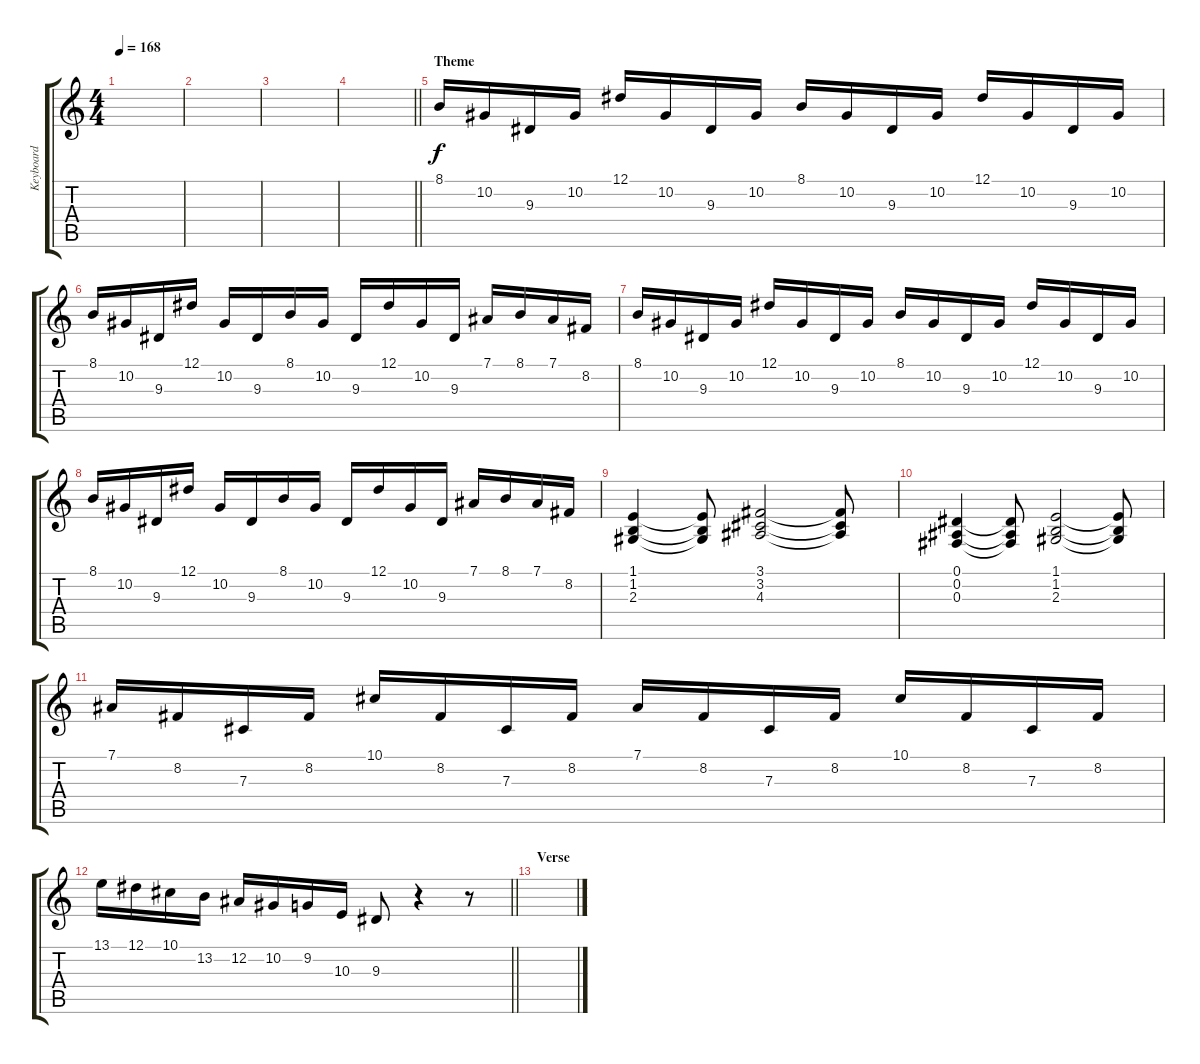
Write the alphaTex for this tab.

\track ("Keyboard" "Keyboard") {instrument harpsichord}
\staff {score tabs}
\tuning (Eb4 Bb3 Gb3 Db3 Ab2 Eb2) {hide}
\ts (4 4)
\tempo 168
\clef g2
\ks aminor
|
|
|
\barLineRight lightlight
|
\section ("" "Theme")
8.1.16 10.2.16 9.3.16 10.2.16 12.1.16 10.2.16 9.3.16 10.2.16 8.1.16 10.2.16 9.3.16 10.2.16 12.1.16 10.2.16 9.3.16 10.2.16 |
8.1.16 10.2.16 9.3.16 12.1.16 10.2.16 9.3.16 8.1.16 10.2.16 9.3.16 12.1.16 10.2.16 9.3.16 7.1.16 8.1.16 7.1.16 8.2.16 |
8.1.16 10.2.16 9.3.16 10.2.16 12.1.16 10.2.16 9.3.16 10.2.16 8.1.16 10.2.16 9.3.16 10.2.16 12.1.16 10.2.16 9.3.16 10.2.16 |
8.1.16 10.2.16 9.3.16 12.1.16 10.2.16 9.3.16 8.1.16 10.2.16 9.3.16 12.1.16 10.2.16 9.3.16 7.1.16 8.1.16 7.1.16 8.2.16 |
(1.1 1.2 2.3).4 (1.1{t} 1.2{t} 2.3{t}).8 (3.1 3.2 4.3).2 (3.1{t} 3.2{t} 4.3{t}).8 |
(0.1 0.2 0.3).4 (0.1{t} 0.2{t} 0.3{t}).8 (1.1 1.2 2.3).2 (1.1{t} 1.2{t} 2.3{t}).8 |
7.1.16 8.2.16 7.3.16 8.2.16 10.1.16 8.2.16 7.3.16 8.2.16 7.1.16 8.2.16 7.3.16 8.2.16 10.1.16 8.2.16 7.3.16 8.2.16 |
\barLineRight lightlight
13.1.16 12.1.16 10.1.16 13.2.16 12.2.16 10.2.16 9.2.16 10.3.16 9.3.8 r.4 r.8 |
\section ("" "Verse")
